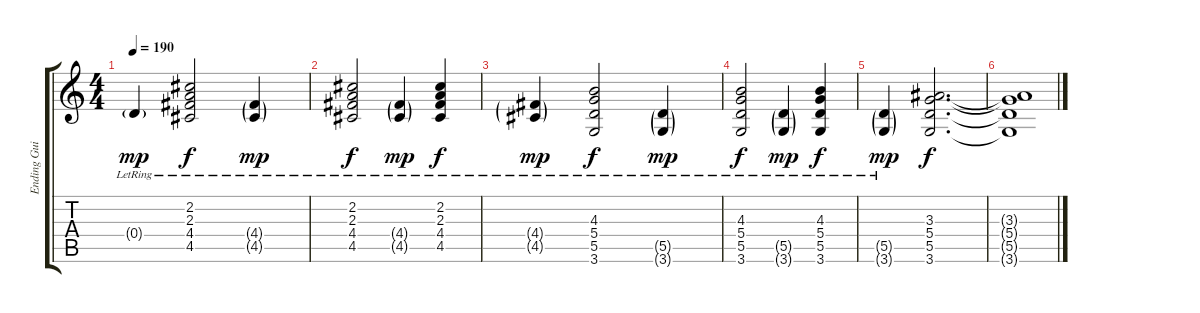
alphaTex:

\track ("Ending Guitar" "Ending Gui") {instrument electricguitarmuted}
\staff {score tabs}
\tuning (E4 B3 G3 D3 A2 E2) {hide}
\ts (4 4)
\tempo 190
\clef g2
\ks c
0.4{g lr}.4{dy mp} (2.2{lr} 2.3{lr} 4.4{lr} 4.5{lr}).2{dy f} (4.4{g lr} 4.5{g lr}).4{dy mp} |
(2.2{lr} 2.3{lr} 4.4{lr} 4.5{lr}).2{dy f} (4.4{g lr} 4.5{g lr}).4{dy mp} (2.2{lr} 2.3{lr} 4.4{lr} 4.5{lr}).4{dy f} |
(4.4{g lr} 4.5{g lr}).4{dy mp} (4.3{lr} 5.4{lr} 5.5{lr} 3.6{lr}).2{dy f} (5.5{g lr} 3.6{g lr}).4{dy mp} |
(4.3{lr} 5.4{lr} 5.5{lr} 3.6{lr}).2{dy f} (5.5{g lr} 3.6{g lr}).4{dy mp} (4.3{lr} 5.4{lr} 5.5{lr} 3.6).4{dy f} |
(5.5{g lr} 3.6{g lr}).4{dy mp} (3.3 5.4 5.5 3.6).2{d dy f} |
(3.3{t} 5.4{t} 5.5{t} 3.6{t}).1
